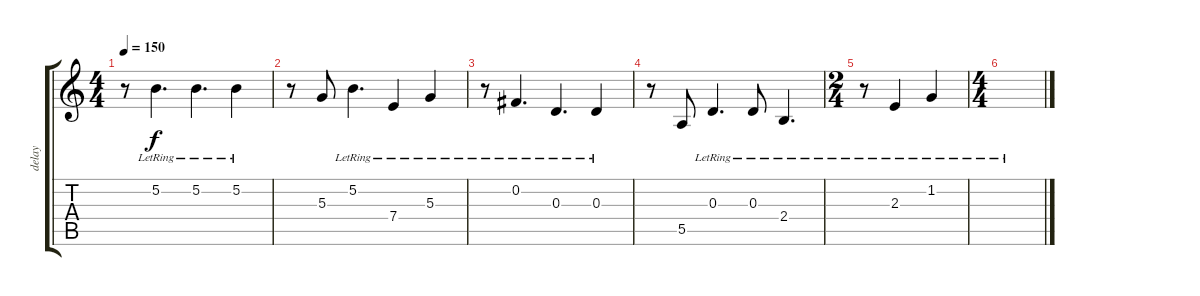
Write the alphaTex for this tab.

\track ("delay" "delay") {instrument electricguitarmuted}
\staff {score tabs}
\tuning (B3 Gb3 D3 A2 E2 B1) {hide}
\ts (4 4)
\tempo 150
\clef g2
\ks c
r.8{dy f} 5.2{lr}.4{d} 5.2{lr}.4{d} 5.2{lr}.4 |
r.8 5.3{t}.8 5.2{lr}.4{d} 7.4{lr}.4 5.3{lr}.4 |
r.8 0.2{lr}.4{d} 0.3{lr}.4{d} 0.3{lr}.4 |
r.8 5.5.8 0.3{lr}.4{d} 0.3{lr}.8 2.4{lr}.4{d} |
\ts (2 4)
r.8 2.3{lr}.4 1.2{lr}.4 |
\ts (4 4)
